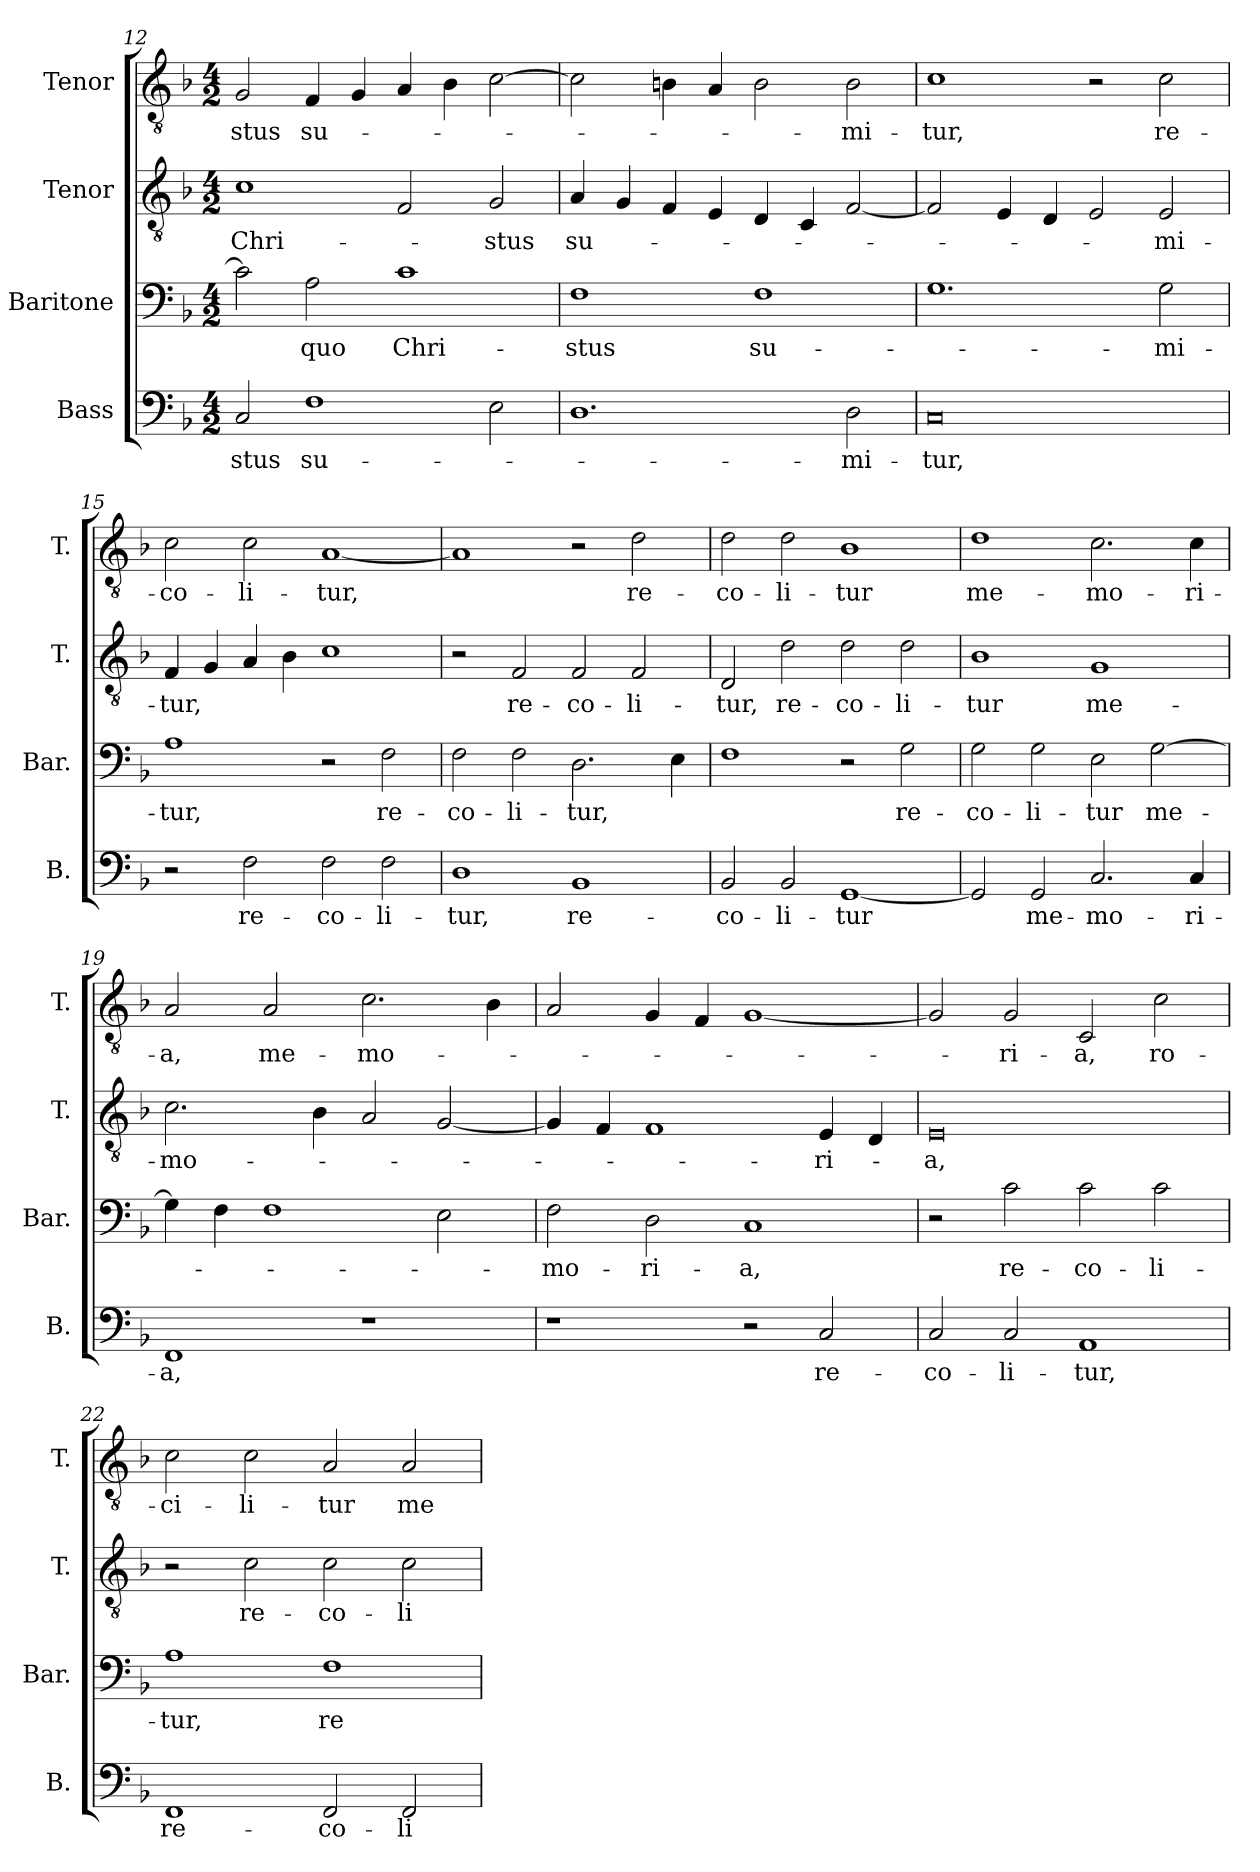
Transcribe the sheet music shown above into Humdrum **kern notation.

**kern	**text	**kern	**text	**kern	**text	**kern	**text
*part4	*part4	*part3	*part3	*part2	*part2	*part1	*part1
*staff4	*staff4	*staff3	*staff3	*staff2	*staff2	*staff1	*staff1
*I"Bass	*	*I"Baritone	*	*I"Tenor	*	*I"Tenor	*
*I'B.	*	*I'Bar.	*	*I'T.	*	*I'T.	*
*clefF4	*	*clefF4	*	*clefGv2	*	*clefGv2	*
*	*	*	*	*ITrd7c12	*	*ITrd7c12	*
*k[b-]	*	*k[b-]	*	*k[b-]	*	*k[b-]	*
*F:	*	*F:	*	*F:	*	*F:	*
*M4/2	*	*M4/2	*	*M4/2	*	*M4/2	*
=12	=12	=12	=12	=12	=12	=12	=12
!	!LO:LY:b	!	!	!	!LO:LY:b	!	!LO:LY:b
2C/	-stus	2c\]	.	1C	Chri-	2GG/	-stus
!	!LO:LY:b	!	!LO:LY:b	!	!	!	!LO:LY:b
1F	su-	2A\	quo	.	.	4FF/	su-
.	.	.	.	.	.	4GG/	.
!	!	!	!LO:LY:b	!	!	!	!
.	.	1c	Chri-	2FF/	.	4AA/	.
.	.	.	.	.	.	4BB-\	.
!	!	!	!	!	!LO:LY:b	!	!
2E\	.	.	.	2GG/	-stus	[>2C\	.
=13	=13	=13	=13	=13	=13	=13	=13
!	!	!	!LO:LY:b	!	!LO:LY:b	!	!
1.D	.	1F	-stus	4AA/	su-	2C\]	.
.	.	.	.	4GG/	.	.	.
.	.	.	.	4FF/	.	4BBn\	.
.	.	.	.	4EE/	.	4AA/	.
!	!	!	!LO:LY:b	!	!	!	!
.	.	1F	su-	4DD/	.	2BB\	.
.	.	.	.	4CC/	.	.	.
!	!LO:LY:b	!	!	!	!	!	!LO:LY:b
2D\	-mi-	.	.	[<2FF/	.	2BB\	-mi-
!!LO:LB:g=z
=14	=14	=14	=14	=14	=14	=14	=14
!	!LO:LY:b	!	!	!	!	!	!LO:LY:b
0C	-tur,	1.G	.	2FF/]	.	1C	-tur,
.	.	.	.	4EE/	.	.	.
.	.	.	.	4DD/	.	.	.
.	.	.	.	2EE/	.	2r	.
!	!	!	!LO:LY:b	!	!LO:LY:b	!	!LO:LY:b
.	.	2G\	-mi-	2EE/	-mi-	2C\	re-
=15	=15	=15	=15	=15	=15	=15	=15
!	!	!	!LO:LY:b	!	!LO:LY:b	!	!LO:LY:b
2r	.	1A	-tur,	4FF/	-tur,	2C\	-co-
.	.	.	.	4GG/	.	.	.
!	!LO:LY:b	!	!	!	!	!	!LO:LY:b
2F\	re-	.	.	4AA/	.	2C\	-li-
.	.	.	.	4BB-\	.	.	.
!	!LO:LY:b	!	!	!	!	!	!LO:LY:b
2F\	-co-	2r	.	1C	.	[<1AA	-tur,
!	!LO:LY:b	!	!LO:LY:b	!	!	!	!
2F\	-li-	2F\	re-	.	.	.	.
=16	=16	=16	=16	=16	=16	=16	=16
!	!LO:LY:b	!	!LO:LY:b	!	!	!	!
1D	-tur,	2F\	-co-	2r	.	1AA]	.
!	!	!	!LO:LY:b	!	!LO:LY:b	!	!
.	.	2F\	-li-	2FF/	re-	.	.
!	!LO:LY:b	!	!LO:LY:b	!	!LO:LY:b	!	!
1BB-	re-	2.D\	-tur,	2FF/	-co-	2r	.
!	!	!	!	!	!LO:LY:b	!	!LO:LY:b
.	.	.	.	2FF/	-li-	2D\	re-
.	.	4E\	.	.	.	.	.
=17	=17	=17	=17	=17	=17	=17	=17
!	!LO:LY:b	!	!	!	!LO:LY:b	!	!LO:LY:b
2BB-/	-co-	1F	.	2DD/	-tur,	2D\	-co-
!	!LO:LY:b	!	!	!	!LO:LY:b	!	!LO:LY:b
2BB-/	-li-	.	.	2D\	re-	2D\	-li-
!	!LO:LY:b	!	!	!	!LO:LY:b	!	!LO:LY:b
[<1GG	-tur	2r	.	2D\	-co-	1BB-	-tur
!	!	!	!LO:LY:b	!	!LO:LY:b	!	!
.	.	2G\	re-	2D\	-li-	.	.
=18	=18	=18	=18	=18	=18	=18	=18
!	!	!	!LO:LY:b	!	!LO:LY:b	!	!LO:LY:b
2GG/]	.	2G\	-co-	1BB-	-tur	1D	me-
!	!LO:LY:b	!	!LO:LY:b	!	!	!	!
2GG/	me-	2G\	-li-	.	.	.	.
!	!LO:LY:b	!	!LO:LY:b	!	!LO:LY:b	!	!LO:LY:b
2.C/	-mo-	2E\	-tur	1GG	me-	2.C\	-mo-
!	!	!	!LO:LY:b	!	!	!	!
.	.	[>2G\	me-	.	.	.	.
!	!LO:LY:b	!	!	!	!	!	!LO:LY:b
4C/	-ri-	.	.	.	.	4C\	-ri-
=19	=19	=19	=19	=19	=19	=19	=19
!	!LO:LY:b	!	!	!	!LO:LY:b	!	!LO:LY:b
1FF	-a,	4G\]	.	2.C\	-mo-	2AA/	-a,
.	.	4F\	.	.	.	.	.
!	!	!	!	!	!	!	!LO:LY:b
.	.	1F	.	.	.	2AA/	me-
.	.	.	.	4BB-\	.	.	.
!	!	!	!	!	!	!	!LO:LY:b
1r	.	.	.	2AA/	.	2.C\	-mo-
.	.	2E\	.	[<2GG/	.	.	.
.	.	.	.	.	.	4BB-\	.
=20	=20	=20	=20	=20	=20	=20	=20
!	!	!	!LO:LY:b	!	!	!	!
1r	.	2F\	-mo-	4GG/]	.	2AA/	.
.	.	.	.	4FF/	.	.	.
!	!	!	!LO:LY:b	!	!	!	!
.	.	2D\	-ri-	1FF	.	4GG/	.
.	.	.	.	.	.	4FF/	.
!	!	!	!LO:LY:b	!	!	!	!
2r	.	1C	-a,	.	.	[<1GG	.
!	!LO:LY:b	!	!	!	!LO:LY:b	!	!
2C/	re-	.	.	4EE/	-ri-	.	.
.	.	.	.	4DD/	.	.	.
!!LO:PB:g=z
=21	=21	=21	=21	=21	=21	=21	=21
!	!LO:LY:b	!	!	!	!LO:LY:b	!	!
2C/	-co-	2r	.	0EE	-a,	2GG/]	.
!	!LO:LY:b	!	!LO:LY:b	!	!	!	!LO:LY:b
2C/	-li-	2c\	re-	.	.	2GG/	-ri-
!	!LO:LY:b	!	!LO:LY:b	!	!	!	!LO:LY:b
1AA	-tur,	2c\	-co-	.	.	2CC/	-a,
!	!	!	!LO:LY:b	!	!	!	!LO:LY:b
.	.	2c\	-li-	.	.	2C\	ro-
=22	=22	=22	=22	=22	=22	=22	=22
!	!LO:LY:b	!	!LO:LY:b	!	!	!	!LO:LY:b
1FF	re-	1A	-tur,	2r	.	2C\	-ci-
!	!	!	!	!	!LO:LY:b	!	!LO:LY:b
.	.	.	.	2C\	re-	2C\	-li-
!	!LO:LY:b	!	!LO:LY:b	!	!LO:LY:b	!	!LO:LY:b
2FF/	-co-	1F	re-	2C\	-co-	2AA/	-tur
!	!LO:LY:b	!	!	!	!LO:LY:b	!	!LO:LY:b
2FF/	-li-	.	.	2C\	-li-	2AA/	me-
=	=	=	=	=	=	=	=
*-	*-	*-	*-	*-	*-	*-	*-
